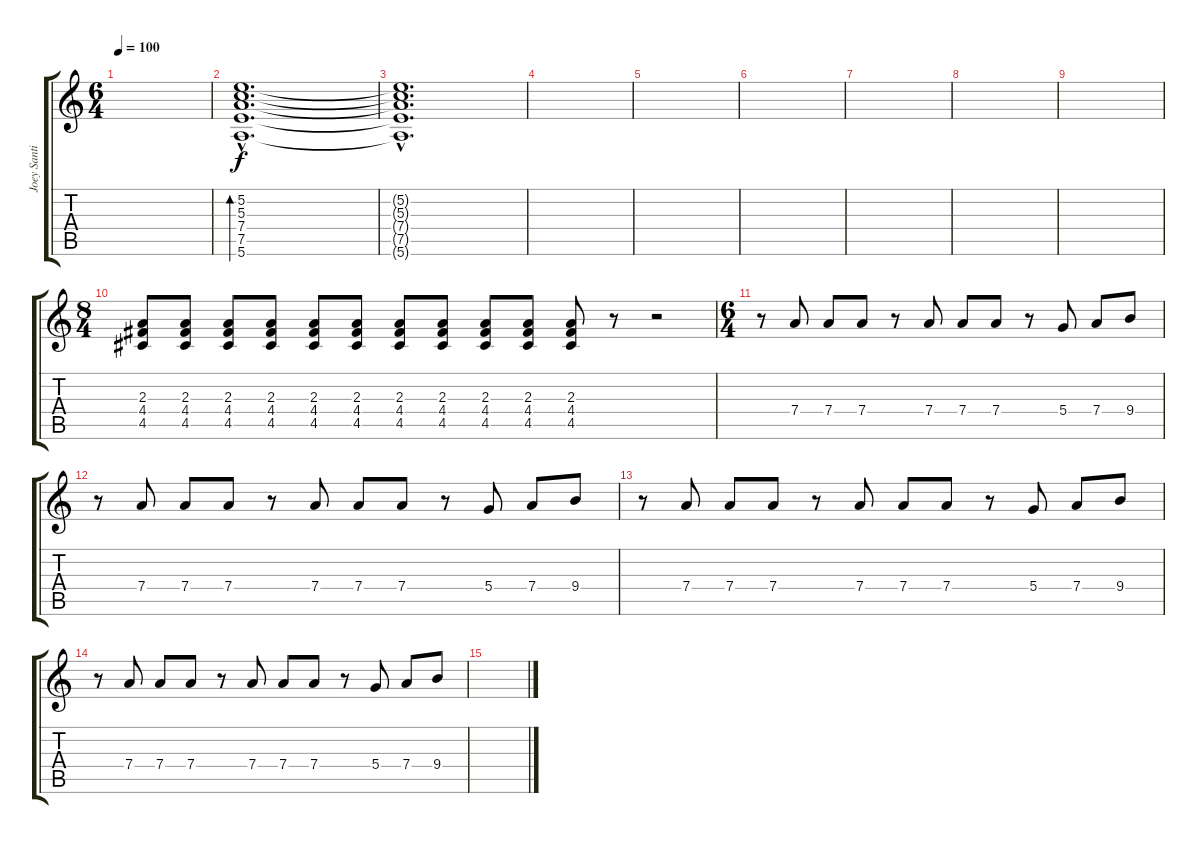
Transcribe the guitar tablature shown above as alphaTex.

\track ("Joey Santiago" "Joey Santi") {instrument distortionguitar}
\staff {score tabs}
\tuning (E4 B3 G3 D3 A2 E2) {hide}
\ts (6 4)
\tempo 100
\clef g2
\ks c
|
(5.2{hac} 5.3{hac} 7.4{hac} 7.5{hac} 5.6{hac}).1{d bd 60 volume 0} |
(5.2{hac t} 5.3{hac t} 7.4{hac t} 7.5{hac t} 5.6{hac t}).1{d} |
|
|
\section ("" "")
|
|
|
|
\ts (8 4)
\section ("" "")
(2.3 4.4 4.5).8{instrument electricguitarmuted} (2.3 4.4 4.5).8 (2.3 4.4 4.5).8 (2.3 4.4 4.5).8 (2.3 4.4 4.5).8 (2.3 4.4 4.5).8 (2.3 4.4 4.5).8 (2.3 4.4 4.5).8 (2.3 4.4 4.5).8 (2.3 4.4 4.5).8 (2.3 4.4 4.5).8 r.8 r.2 |
\ts (6 4)
r.8{instrument distortionguitar} 7.4.8 7.4.8 7.4.8 r.8 7.4.8 7.4.8 7.4.8 r.8 5.4.8 7.4.8 9.4.8 |
r.8 7.4.8 7.4.8 7.4.8 r.8 7.4.8 7.4.8 7.4.8 r.8 5.4.8 7.4.8 9.4.8 |
r.8 7.4.8 7.4.8 7.4.8 r.8 7.4.8 7.4.8 7.4.8 r.8 5.4.8 7.4.8 9.4.8 |
r.8 7.4.8 7.4.8 7.4.8 r.8 7.4.8 7.4.8 7.4.8 r.8 5.4.8 7.4.8 9.4.8 |
\section ("" "")
